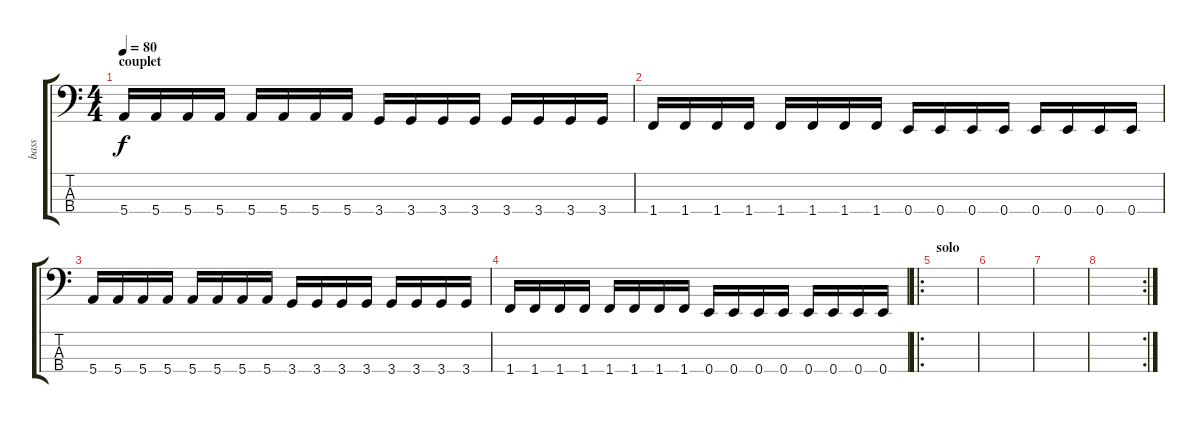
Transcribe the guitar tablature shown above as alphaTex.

\track ("bass" "bass") {instrument electricbasspick}
\staff {score tabs}
\tuning (G2 D2 A1 E1) {hide}
\ts (4 4)
\section ("" "couplet")
\tempo 80
\clef f4
\ks c
5.4.16{dy f} 5.4.16 5.4.16 5.4.16 5.4.16 5.4.16 5.4.16 5.4.16 3.4.16 3.4.16 3.4.16 3.4.16 3.4.16 3.4.16 3.4.16 3.4.16 |
1.4.16 1.4.16 1.4.16 1.4.16 1.4.16 1.4.16 1.4.16 1.4.16 0.4.16 0.4.16 0.4.16 0.4.16 0.4.16 0.4.16 0.4.16 0.4.16 |
5.4.16 5.4.16 5.4.16 5.4.16 5.4.16 5.4.16 5.4.16 5.4.16 3.4.16 3.4.16 3.4.16 3.4.16 3.4.16 3.4.16 3.4.16 3.4.16 |
1.4.16 1.4.16 1.4.16 1.4.16 1.4.16 1.4.16 1.4.16 1.4.16 0.4.16 0.4.16 0.4.16 0.4.16 0.4.16 0.4.16 0.4.16 0.4.16 |
\ro
\section ("" "solo")
|
|
|
\rc 2
